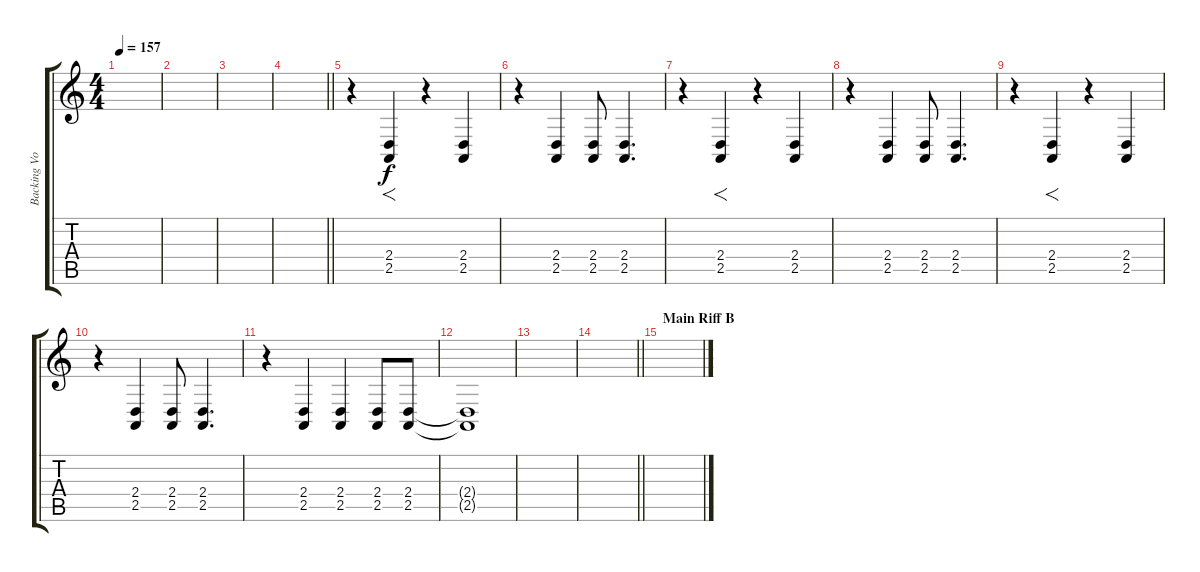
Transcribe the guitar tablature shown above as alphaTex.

\track ("Backing Vocals" "Backing Vo") {instrument lead6voice}
\staff {score tabs}
\tuning (D4 A3 F3 C3 G2 D2) {hide}
\ts (4 4)
\tempo 157
\clef g2
\ks c
|
|
|
\barLineRight lightlight
|
\section ("" "")
r.4{volume 14 balance 0} (2.4 2.5).4{f} r.4 (2.4 2.5).4 |
r.4{balance 8} (2.4 2.5).4 (2.4 2.5).8 (2.4 2.5).4{d} |
r.4{balance 0} (2.4 2.5).4{f} r.4 (2.4 2.5).4 |
r.4{balance 8} (2.4 2.5).4 (2.4 2.5).8 (2.4 2.5).4{d} |
r.4{balance 0} (2.4 2.5).4{f} r.4 (2.4 2.5).4 |
r.4{balance 8} (2.4 2.5).4 (2.4 2.5).8 (2.4 2.5).4{d} |
r.4 (2.4 2.5).4 (2.4 2.5).4 (2.4 2.5).8 (2.4 2.5).8 |
(2.4{t} 2.5{t}).1 |
|
\barLineRight lightlight
|
\section ("" "Main Riff B")
